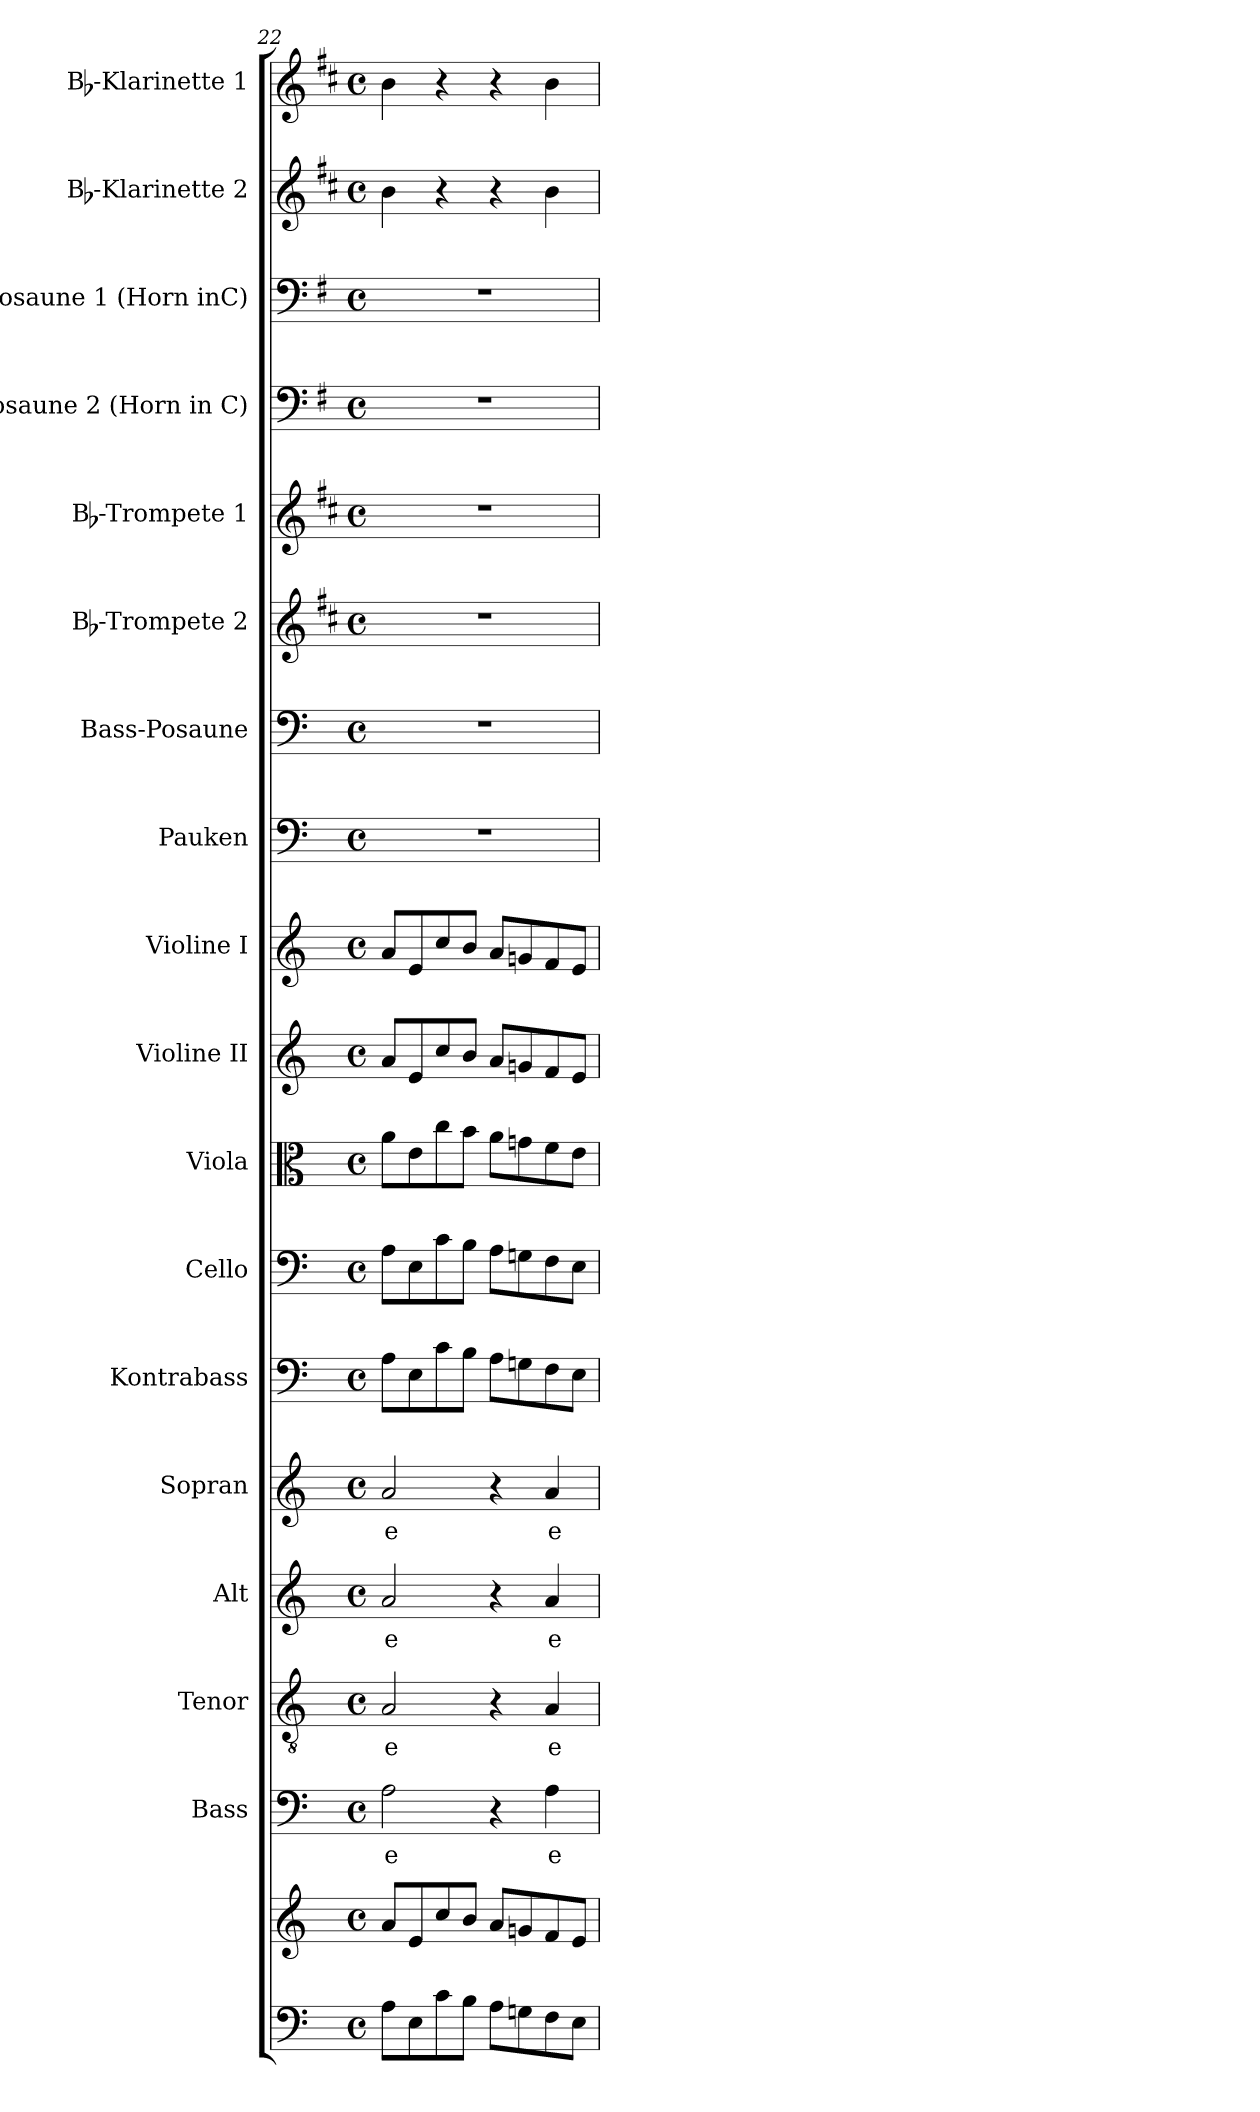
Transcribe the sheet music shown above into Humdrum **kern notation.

**kern	**kern	**kern	**text	**kern	**text	**kern	**text	**kern	**text	**kern	**kern	**kern	**kern	**kern	**kern	**kern	**kern	**kern	**kern	**kern	**kern	**kern
*part18	*part18	*part17	*part17	*part16	*part16	*part15	*part15	*part14	*part14	*part13	*part12	*part11	*part10	*part9	*part8	*part7	*part6	*part5	*part4	*part3	*part2	*part1
*staff19	*staff18	*staff17	*staff17	*staff16	*staff16	*staff15	*staff15	*staff14	*staff14	*staff13	*staff12	*staff11	*staff10	*staff9	*staff8	*staff7	*staff6	*staff5	*staff4	*staff3	*staff2	*staff1
*	*	*I"Bass	*	*I"Tenor	*	*I"Alt	*	*I"Sopran	*	*I"Kontrabass	*I"Cello	*I"Viola	*I"Violine II	*I"Violine I	*I"Pauken	*I"Bass-Posaune	*I"Bb-Trompete 2	*I"Bb-Trompete 1	*I"Posaune 2 (Horn in C)	*I"Posaune 1 (Horn inC)	*I"Bb-Klarinette 2	*I"Bb-Klarinette 1
*	*	*I'B.	*	*I'T.	*	*I'A.	*	*I'S.	*	*I'Kb.	*	*I'Vla.	*I'Vl. II	*I'Vl. I	*I'Pk.	*I'B-Pos.	*I'Bb Trp. 2	*I'Bb Trp. 1	*I'Pos. 2	*I'Pos. 1	*I'Bb Kl. 2	*I'Bb Kl. 1
*clefF4	*clefG2	*clefF4	*	*clefGv2	*	*clefG2	*	*clefG2	*	*clefF4	*clefF4	*clefC3	*clefG2	*clefG2	*clefF4	*clefF4	*clefG2	*clefG2	*clefF4	*clefF4	*clefG2	*clefG2
*	*	*	*	*	*	*	*	*	*	*ITrd7c12	*	*	*	*	*	*	*ITrd1c2	*ITrd1c2	*ITrd4c7	*ITrd4c7	*ITrd1c2	*ITrd1c2
*k[]	*k[]	*k[]	*	*k[]	*	*k[]	*	*k[]	*	*k[]	*k[]	*k[]	*k[]	*k[]	*k[]	*k[]	*k[]	*k[]	*k[]	*k[]	*k[]	*k[]
*C:	*C:	*C:	*	*C:	*	*C:	*	*C:	*	*C:	*C:	*C:	*C:	*C:	*C:	*C:	*C:	*C:	*C:	*C:	*C:	*C:
*M4/4	*M4/4	*M4/4	*	*M4/4	*	*M4/4	*	*M4/4	*	*M4/4	*M4/4	*M4/4	*M4/4	*M4/4	*M4/4	*M4/4	*M4/4	*M4/4	*M4/4	*M4/4	*M4/4	*M4/4
*met(c)	*met(c)	*met(c)	*	*met(c)	*	*met(c)	*	*met(c)	*	*met(c)	*met(c)	*met(c)	*met(c)	*met(c)	*met(c)	*met(c)	*met(c)	*met(c)	*met(c)	*met(c)	*met(c)	*met(c)
=22	=22	=22	=22	=22	=22	=22	=22	=22	=22	=22	=22	=22	=22	=22	=22	=22	=22	=22	=22	=22	=22	=22
!	!	!	!LO:LY:b	!	!LO:LY:b	!	!LO:LY:b	!	!LO:LY:b	!	!	!	!	!	!	!	!	!	!	!	!	!
8A\L	8a/L	2A\	-e	2A/	-e	2a/	-e	2a/	-e	8AA\L	8A\L	8a\L	8a/L	8a/L	1r	1r	1r	1r	1r	1r	4a\	4a\
8E\	8e/	.	.	.	.	.	.	.	.	8EE\	8E\	8e\	8e/	8e/	.	.	.	.	.	.	.	.
8c\	8cc/	.	.	.	.	.	.	.	.	8C\	8c\	8cc\	8cc/	8cc/	.	.	.	.	.	.	4r	4r
8B\J	8b/J	.	.	.	.	.	.	.	.	8BB\J	8B\J	8b\J	8b/J	8b/J	.	.	.	.	.	.	.	.
8A\L	8a/L	4r	.	4r	.	4r	.	4r	.	8AA\L	8A\L	8a\L	8a/L	8a/L	.	.	.	.	.	.	4r	4r
8Gn\	8gn/	.	.	.	.	.	.	.	.	8GGn\	8Gn\	8gn\	8gn/	8gn/	.	.	.	.	.	.	.	.
!	!	!	!LO:LY:b	!	!LO:LY:b	!	!LO:LY:b	!	!LO:LY:b	!	!	!	!	!	!	!	!	!	!	!	!	!
8F\	8f/	4A\	e-	4A/	e-	4a/	e-	4a/	e-	8FF\	8F\	8f\	8f/	8f/	.	.	.	.	.	.	4a\	4a\
8E\J	8e/J	.	.	.	.	.	.	.	.	8EE\J	8E\J	8e\J	8e/J	8e/J	.	.	.	.	.	.	.	.
=	=	=	=	=	=	=	=	=	=	=	=	=	=	=	=	=	=	=	=	=	=	=
*-	*-	*-	*-	*-	*-	*-	*-	*-	*-	*-	*-	*-	*-	*-	*-	*-	*-	*-	*-	*-	*-	*-
